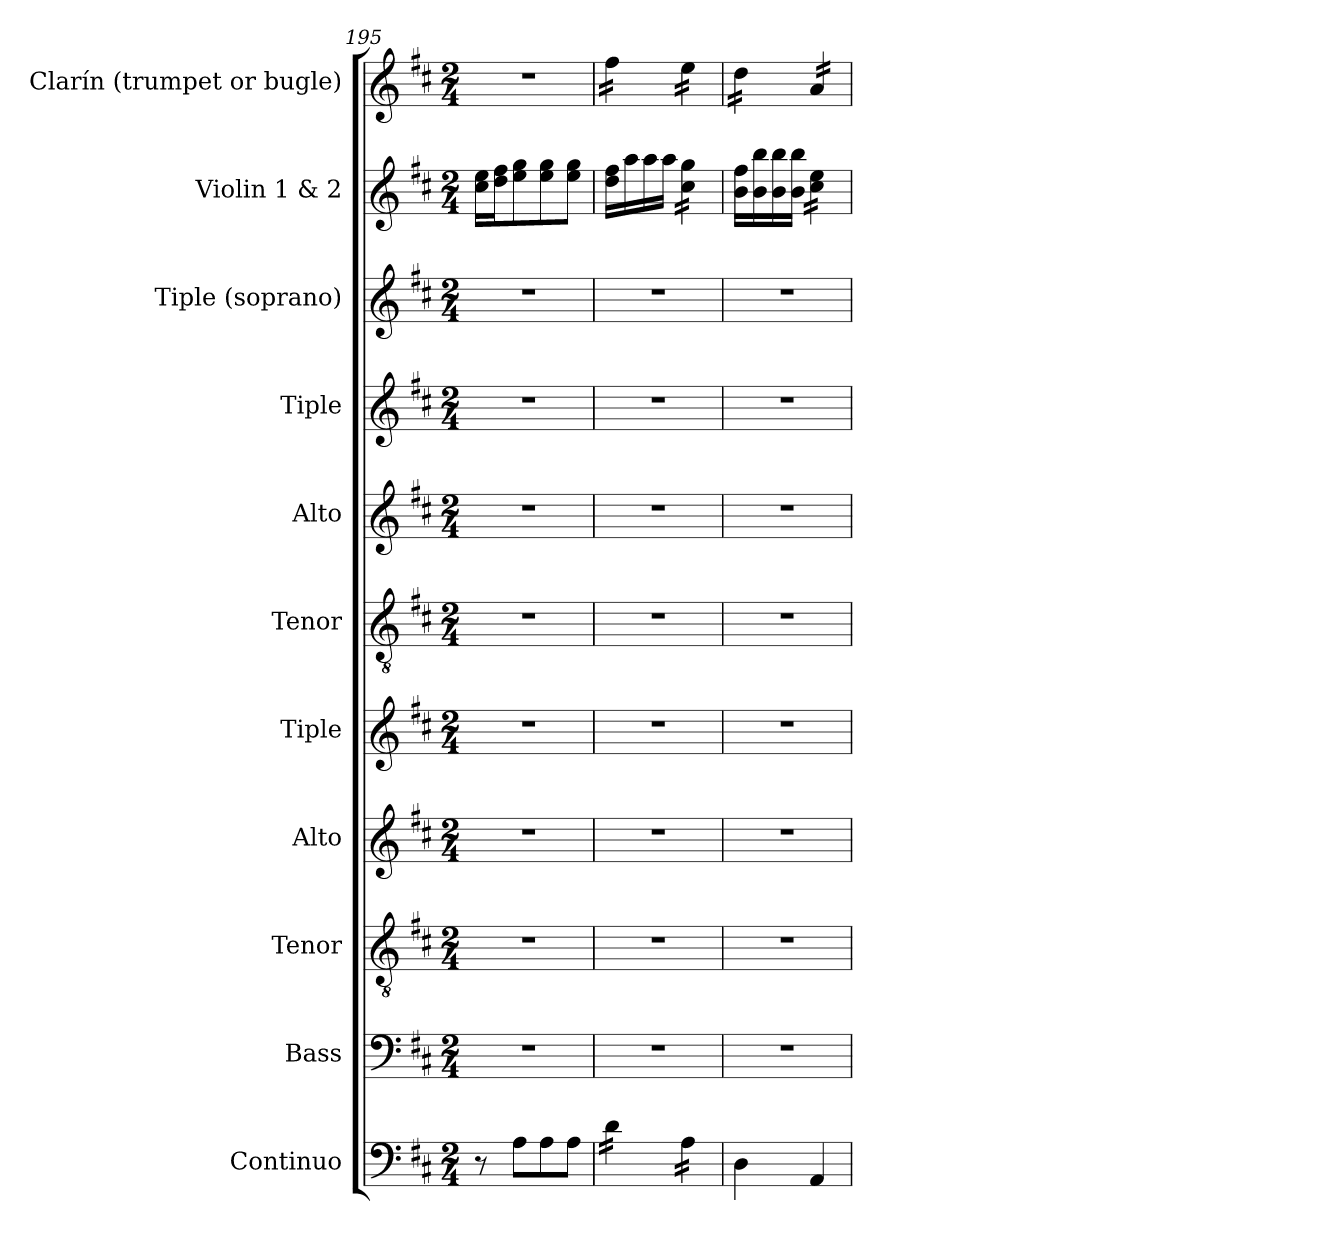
**kern	**kern	**kern	**kern	**kern	**kern	**kern	**kern	**kern	**kern	**kern
*part11	*part10	*part9	*part8	*part7	*part6	*part5	*part4	*part3	*part2	*part1
*staff11	*staff10	*staff9	*staff8	*staff7	*staff6	*staff5	*staff4	*staff3	*staff2	*staff1
*I"Continuo	*I"Bass	*I"Tenor	*I"Alto	*I"Tiple	*I"Tenor	*I"Alto	*I"Tiple	*I"Tiple (soprano)	*I"Violin 1  & 2	*I"Clarín (trumpet or bugle)
*I'Cont.	*I'B.	*I'T.	*I'A.	*	*I'T.	*I'A.	*	*I'S.	*	*I'Tr.
*clefF4	*clefF4	*clefGv2	*clefG2	*clefG2	*clefGv2	*clefG2	*clefG2	*clefG2	*clefG2	*clefG2
*	*	*ITrd7c12	*	*	*ITrd7c12	*	*	*	*	*
*k[f#c#]	*k[f#c#]	*k[f#c#]	*k[f#c#]	*k[f#c#]	*k[f#c#]	*k[f#c#]	*k[f#c#]	*k[f#c#]	*k[f#c#]	*k[f#c#]
*D:	*D:	*D:	*D:	*D:	*D:	*D:	*D:	*D:	*D:	*D:
*M2/4	*M2/4	*M2/4	*M2/4	*M2/4	*M2/4	*M2/4	*M2/4	*M2/4	*M2/4	*M2/4
=195	=195	=195	=195	=195	=195	=195	=195	=195	=195	=195
!	!LO:N:vis=1	!LO:N:vis=1	!LO:N:vis=1	!LO:N:vis=1	!LO:N:vis=1	!LO:N:vis=1	!LO:N:vis=1	!LO:N:vis=1	!	!LO:N:vis=1
8r	2r	2r	2r	2r	2r	2r	2r	2r	16cc#i\ 16eeiLL	2r
.	.	.	.	.	.	.	.	.	16ddi\ 16ff#iJ	.
8Ai\L	.	.	.	.	.	.	.	.	8eei\ 8ggi	.
8Ai\	.	.	.	.	.	.	.	.	8eei\ 8ggi	.
8Ai\J	.	.	.	.	.	.	.	.	8eei\ 8ggiJ	.
=196	=196	=196	=196	=196	=196	=196	=196	=196	=196	=196
!	!LO:N:vis=1	!LO:N:vis=1	!LO:N:vis=1	!LO:N:vis=1	!LO:N:vis=1	!LO:N:vis=1	!LO:N:vis=1	!LO:N:vis=1	!	!
*tremolo	*	*	*	*	*	*	*	*	*	*
*	*	*	*	*	*	*	*	*	*	*tremolo
16di\LL	2r	2r	2r	2r	2r	2r	2r	2r	16ddi\ 16ff#iLL	16ff#i\LL
16di\	.	.	.	.	.	.	.	.	16aai\	16ff#i\
16di\	.	.	.	.	.	.	.	.	16aai\	16ff#i\
16di\JJ	.	.	.	.	.	.	.	.	16aai\JJ	16ff#i\JJ
*	*	*	*	*	*	*	*	*	*tremolo	*
16Ai\LL	.	.	.	.	.	.	.	.	16cc#i\ 16ggiLL	16eei\LL
16Ai\	.	.	.	.	.	.	.	.	16cc#i\ 16ggi	16eei\
16Ai\	.	.	.	.	.	.	.	.	16cc#i\ 16ggi	16eei\
16Ai\JJ	.	.	.	.	.	.	.	.	16cc#i\ 16ggiJJ	16eei\JJ
*	*	*	*	*	*	*	*	*	*Xtremolo	*
*Xtremolo	*	*	*	*	*	*	*	*	*	*
=197	=197	=197	=197	=197	=197	=197	=197	=197	=197	=197
!	!LO:N:vis=1	!LO:N:vis=1	!LO:N:vis=1	!LO:N:vis=1	!LO:N:vis=1	!LO:N:vis=1	!LO:N:vis=1	!LO:N:vis=1	!	!
4Di\	2r	2r	2r	2r	2r	2r	2r	2r	16bi\ 16ff#iLL	16ddi\LL
.	.	.	.	.	.	.	.	.	16bi\ 16bbi	16ddi\
.	.	.	.	.	.	.	.	.	16bi\ 16bbi	16ddi\
.	.	.	.	.	.	.	.	.	16bi\ 16bbiJJ	16ddi\JJ
*	*	*	*	*	*	*	*	*	*tremolo	*
4AAi/	.	.	.	.	.	.	.	.	16cc#i\ 16eeiLL	16ai/LL
.	.	.	.	.	.	.	.	.	16cc#i\ 16eei	16ai/
.	.	.	.	.	.	.	.	.	16cc#i\ 16eei	16ai/
.	.	.	.	.	.	.	.	.	16cc#i\ 16eeiJJ	16ai/JJ
*	*	*	*	*	*	*	*	*	*	*Xtremolo
*	*	*	*	*	*	*	*	*	*Xtremolo	*
=	=	=	=	=	=	=	=	=	=	=
*-	*-	*-	*-	*-	*-	*-	*-	*-	*-	*-
